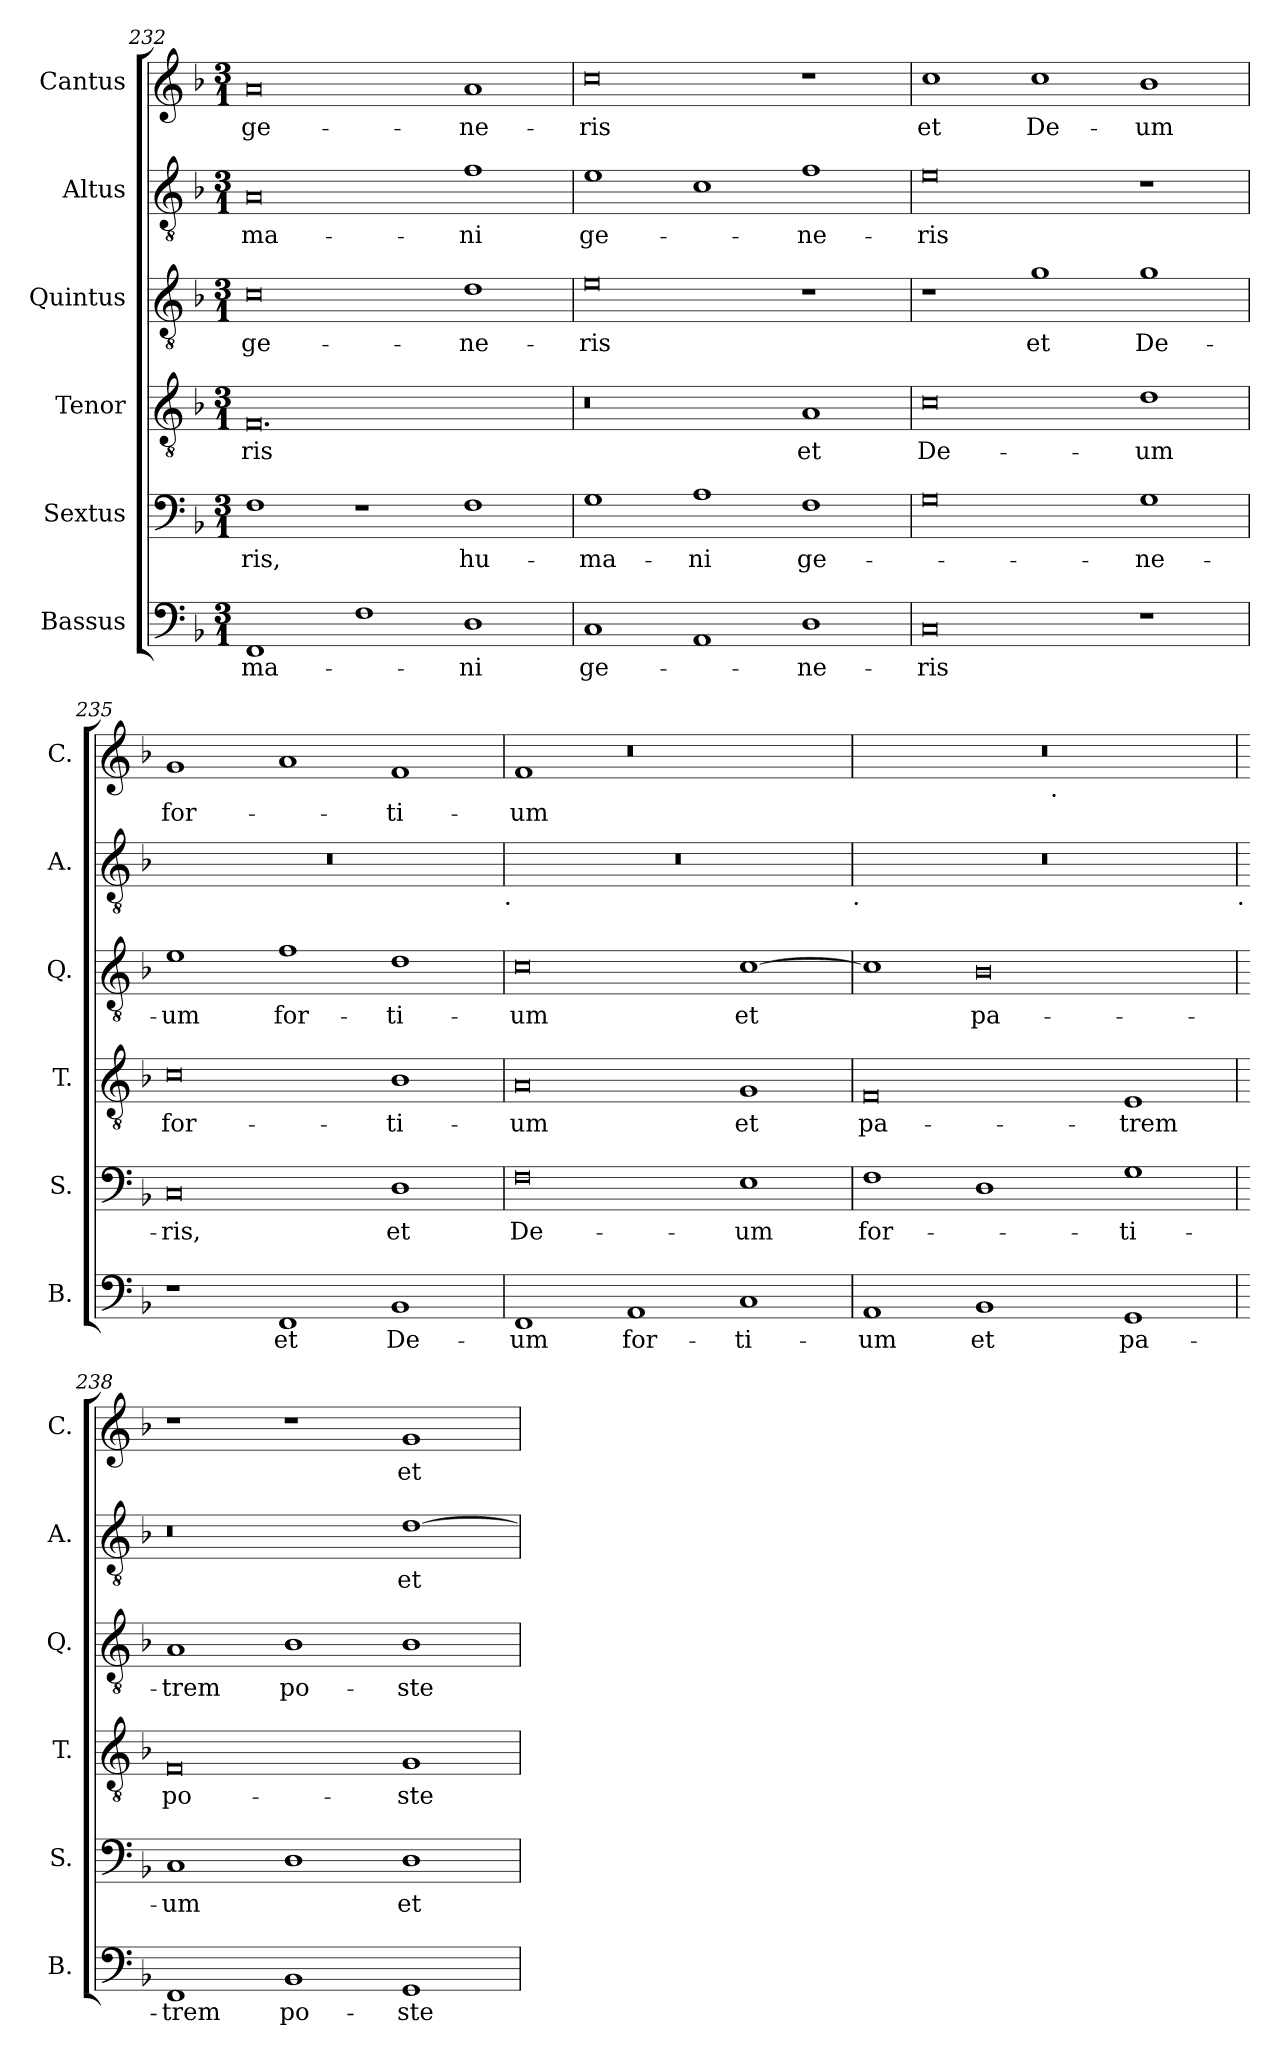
**kern	**text	**kern	**text	**kern	**text	**kern	**text	**kern	**text	**kern	**text
*part6	*part6	*part5	*part5	*part4	*part4	*part3	*part3	*part2	*part2	*part1	*part1
*staff6	*staff6	*staff5	*staff5	*staff4	*staff4	*staff3	*staff3	*staff2	*staff2	*staff1	*staff1
*I"Bassus	*	*I"Sextus	*	*I"Tenor	*	*I"Quintus	*	*I"Altus	*	*I"Cantus	*
*I'B.	*	*I'S.	*	*I'T.	*	*I'Q.	*	*I'A.	*	*I'C.	*
*clefF4	*	*clefF4	*	*clefGv2	*	*clefGv2	*	*clefGv2	*	*clefG2	*
*k[b-]	*	*k[b-]	*	*k[b-]	*	*k[b-]	*	*k[b-]	*	*k[b-]	*
*F:	*	*F:	*	*F:	*	*F:	*	*F:	*	*F:	*
*M3/1	*	*M3/1	*	*M3/1	*	*M3/1	*	*M3/1	*	*M3/1	*
=232	=232	=232	=232	=232	=232	=232	=232	=232	=232	=232	=232
1FF	-ma-	1F	-ris,	0.F	-ris	0c	ge-	0A	-ma-	0a	ge-
1F	.	1r	.	.	.	.	.	.	.	.	.
1D	-ni	1F	hu-	.	.	1d	-ne-	1f	-ni	1a	-ne-
=233	=233	=233	=233	=233	=233	=233	=233	=233	=233	=233	=233
1C	ge-	1G	-ma-	0r	.	0e	-ris	1e	ge-	0cc	-ris
1AA	.	1A	-ni	.	.	.	.	1c	.	.	.
1D	-ne-	1F	ge-	1A	et	1r	.	1f	-ne-	1r	.
!!LO:LB:g=z
=234	=234	=234	=234	=234	=234	=234	=234	=234	=234	=234	=234
0C	-ris	0G	.	0c	De-	1r	.	0e	-ris	1cc	et
.	.	.	.	.	.	1g	et	.	.	1cc	De-
1r	.	1G	-ne-	1d	-um	1g	De-	1r	.	1b-	-um
=235	=235	=235	=235	=235	=235	=235	=235	=235	=235	=235	=235
1r	.	0C	-ris,	0c	for-	1e	-um	0.r	.	1g	for-
1FF	et	.	.	.	.	1f	for-	.	.	1a	.
1BB-	De-	1D	et	1B-	-ti-	1d	-ti-	.	.	1f	-ti-
!	!	!	!	!	!	!	!	!LO:TX:b:t=.	!	!	!
=236	=236	=236	=236	=236	=236	=236	=236	=236	=236	=236	=236
1FF	-um	0F	De-	0A	-um	0c	-um	0.r	.	1f	-um
1AA	for-	.	.	.	.	.	.	.	.	0r	.
1C	-ti-	1E	-um	1G	et	[1c	et	.	.	.	.
!	!	!	!	!	!	!	!	!LO:TX:b:t=.	!	!	!
=237	=237	=237	=237	=237	=237	=237	=237	=237	=237	=237	=237
*	*	*	*	*	*	*	*	*	*	*^	*
1AA	-um	1F	for-	0F	pa-	1c]	.	0.r	.	0.r	1.ryy	.
1BB-	et	1D	.	.	.	0B-	pa-	.	.	.	.	.
!	!	!	!	!	!	!	!	!	!	!	!LO:TX:b:t=.	!
.	.	.	.	.	.	.	.	.	.	.	1.ryy	.
1GG	pa-	1G	-ti-	1E	-trem	.	.	.	.	.	.	.
!	!	!	!	!	!	!	!	!LO:TX:b:t=.	!	!	!	!
*	*	*	*	*	*	*	*	*	*	*v	*v	*
=238	=238	=238	=238	=238	=238	=238	=238	=238	=238	=238	=238
1FF	-trem	1C	-um	0F	po-	1A	-trem	0r	.	1r	.
1BB-	po-	1D	.	.	.	1B-	po-	.	.	1r	.
1GG	-ste-	1D	et	1G	-ste-	1B-	-ste-	[1d	et	1g	et
=	=	=	=	=	=	=	=	=	=	=	=
*-	*-	*-	*-	*-	*-	*-	*-	*-	*-	*-	*-
